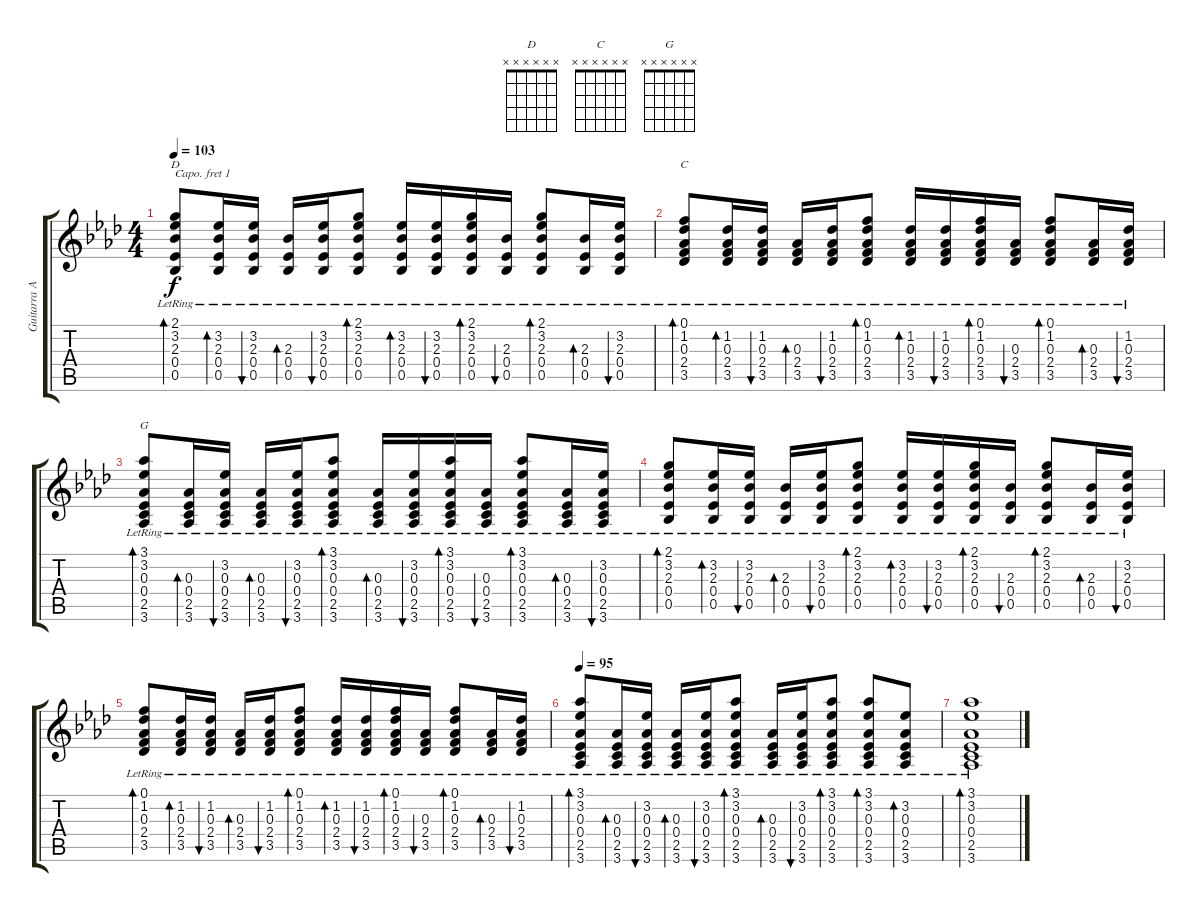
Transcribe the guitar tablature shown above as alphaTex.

\track ("Guitarra Acústica" "Guitarra A") {instrument acousticguitarsteel}
\staff {score tabs}
\capo 1
\tuning (E4 B3 G3 D3 A2 E2) {hide}
\chord ("D" x x x x x x)
\chord ("C" x x x x x x)
\chord ("G" x x x x x x)
\ts (4 4)
\tempo 103
\clef g2
\ks ab
(2.1{lr} 3.2{lr} 2.3{lr} 0.4{lr} 0.5{lr}).8{bd 60 ch "D" dy f} (3.2{lr} 2.3{lr} 0.4{lr} 0.5{lr}).16{bd 60} (3.2{lr} 2.3{lr} 0.4{lr} 0.5{lr}).16{bu 60} (2.3{lr} 0.4{lr} 0.5{lr}).16{bd 60} (3.2{lr} 2.3{lr} 0.4{lr} 0.5{lr}).16{bu 60} (2.1{lr} 3.2{lr} 2.3{lr} 0.4{lr} 0.5{lr}).8{bd 60} (3.2{lr} 2.3{lr} 0.4{lr} 0.5{lr}).16{bd 60} (3.2{lr} 2.3{lr} 0.4{lr} 0.5{lr}).16{bu 60} (2.1{lr} 3.2{lr} 2.3{lr} 0.4{lr} 0.5{lr}).16{bd 60} (2.3{lr} 0.4{lr} 0.5{lr}).16{bu 60} (2.1{lr} 3.2{lr} 2.3{lr} 0.4{lr} 0.5{lr}).8{bd 60} (2.3{lr} 0.4{lr} 0.5{lr}).16{bd 60} (3.2{lr} 2.3{lr} 0.4{lr} 0.5{lr}).16{bu 60} |
(0.1{lr} 1.2{lr} 0.3{lr} 2.4{lr} 3.5{lr}).8{bd 60 ch "C"} (1.2{lr} 0.3{lr} 2.4{lr} 3.5{lr}).16{bd 60} (1.2{lr} 0.3{lr} 2.4{lr} 3.5{lr}).16{bu 60} (0.3{lr} 2.4{lr} 3.5{lr}).16{bd 60} (1.2{lr} 0.3{lr} 2.4{lr} 3.5{lr}).16{bu 60} (0.1{lr} 1.2{lr} 0.3{lr} 2.4{lr} 3.5{lr}).8{bd 60} (1.2{lr} 0.3{lr} 2.4{lr} 3.5{lr}).16{bd 60} (1.2{lr} 0.3{lr} 2.4{lr} 3.5{lr}).16{bu 60} (0.1{lr} 1.2{lr} 0.3{lr} 2.4{lr} 3.5{lr}).16{bd 60} (0.3{lr} 2.4{lr} 3.5{lr}).16{bu 60} (0.1{lr} 1.2{lr} 0.3{lr} 2.4{lr} 3.5{lr}).8{bd 60} (0.3{lr} 2.4{lr} 3.5{lr}).16{bd 60} (1.2{lr} 0.3{lr} 2.4{lr} 3.5{lr}).16{bu 60} |
(3.1{lr} 3.2{lr} 0.3{lr} 0.4{lr} 2.5{lr} 3.6{lr}).8{bd 60 ch "G"} (0.3{lr} 0.4{lr} 2.5{lr} 3.6{lr}).16{bd 60} (3.2{lr} 0.3{lr} 0.4{lr} 2.5{lr} 3.6{lr}).16{bu 60} (0.3{lr} 0.4{lr} 2.5{lr} 3.6{lr}).16{bd 60} (3.2{lr} 0.3{lr} 0.4{lr} 2.5{lr} 3.6{lr}).16{bu 60} (3.1{lr} 3.2{lr} 0.3{lr} 0.4{lr} 2.5{lr} 3.6{lr}).8{bd 60} (0.3{lr} 0.4{lr} 2.5{lr} 3.6{lr}).16{bd 60} (3.2{lr} 0.3{lr} 0.4{lr} 2.5{lr} 3.6{lr}).16{bu 60} (3.1{lr} 3.2{lr} 0.3{lr} 0.4{lr} 2.5{lr} 3.6{lr}).16{bd 60} (0.3{lr} 0.4{lr} 2.5{lr} 3.6{lr}).16{bu 60} (3.1{lr} 3.2{lr} 0.3{lr} 0.4{lr} 2.5{lr} 3.6{lr}).8{bd 60} (0.3{lr} 0.4{lr} 2.5{lr} 3.6{lr}).16{bd 60} (3.2{lr} 0.3{lr} 0.4{lr} 2.5{lr} 3.6{lr}).16{bu 60} |
(2.1{lr} 3.2{lr} 2.3{lr} 0.4{lr} 0.5{lr}).8{bd 60} (3.2{lr} 2.3{lr} 0.4{lr} 0.5{lr}).16{bd 60} (3.2{lr} 2.3{lr} 0.4{lr} 0.5{lr}).16{bu 60} (2.3{lr} 0.4{lr} 0.5{lr}).16{bd 60} (3.2{lr} 2.3{lr} 0.4{lr} 0.5{lr}).16{bu 60} (2.1{lr} 3.2{lr} 2.3{lr} 0.4{lr} 0.5{lr}).8{bd 60} (3.2{lr} 2.3{lr} 0.4{lr} 0.5{lr}).16{bd 60} (3.2{lr} 2.3{lr} 0.4{lr} 0.5{lr}).16{bu 60} (2.1{lr} 3.2{lr} 2.3{lr} 0.4{lr} 0.5{lr}).16{bd 60} (2.3{lr} 0.4{lr} 0.5{lr}).16{bu 60} (2.1{lr} 3.2{lr} 2.3{lr} 0.4{lr} 0.5{lr}).8{bd 60} (2.3{lr} 0.4{lr} 0.5{lr}).16{bd 60} (3.2{lr} 2.3{lr} 0.4{lr} 0.5{lr}).16{bu 60} |
(0.1{lr} 1.2{lr} 0.3{lr} 2.4{lr} 3.5{lr}).8{bd 60} (1.2{lr} 0.3{lr} 2.4{lr} 3.5{lr}).16{bd 60} (1.2{lr} 0.3{lr} 2.4{lr} 3.5{lr}).16{bu 60} (0.3{lr} 2.4{lr} 3.5{lr}).16{bd 60} (1.2{lr} 0.3{lr} 2.4{lr} 3.5{lr}).16{bu 60} (0.1{lr} 1.2{lr} 0.3{lr} 2.4{lr} 3.5{lr}).8{bd 60} (1.2{lr} 0.3{lr} 2.4{lr} 3.5{lr}).16{bd 60} (1.2{lr} 0.3{lr} 2.4{lr} 3.5{lr}).16{bu 60} (0.1{lr} 1.2{lr} 0.3{lr} 2.4{lr} 3.5{lr}).16{bd 60} (0.3{lr} 2.4{lr} 3.5{lr}).16{bu 60} (0.1{lr} 1.2{lr} 0.3{lr} 2.4{lr} 3.5{lr}).8{bd 60} (0.3{lr} 2.4{lr} 3.5{lr}).16{bd 60} (1.2{lr} 0.3{lr} 2.4{lr} 3.5{lr}).16{bu 60} |
\tempo 95
(3.1{lr} 3.2{lr} 0.3{lr} 0.4{lr} 2.5{lr} 3.6{lr}).8{bd 60} (0.3{lr} 0.4{lr} 2.5{lr} 3.6{lr}).16{bd 60} (3.2{lr} 0.3{lr} 0.4{lr} 2.5{lr} 3.6{lr}).16{bu 60} (0.3{lr} 0.4{lr} 2.5{lr} 3.6{lr}).16{bd 60} (3.2{lr} 0.3{lr} 0.4{lr} 2.5{lr} 3.6{lr}).16{bu 60} (3.1{lr} 3.2{lr} 0.3{lr} 0.4{lr} 2.5{lr} 3.6{lr}).8{bd 60} (0.3{lr} 0.4{lr} 2.5{lr} 3.6{lr}).16{bd 60} (3.2{lr} 0.3{lr} 0.4{lr} 2.5{lr} 3.6{lr}).16{bu 60} (3.1{lr} 3.2{lr} 0.3{lr} 0.4{lr} 2.5{lr} 3.6{lr}).8{bd 60} (3.1{lr} 3.2{lr} 0.3{lr} 0.4{lr} 2.5{lr} 3.6{lr}).8{bd 60} (3.2{lr} 0.3{lr} 0.4{lr} 2.5{lr} 3.6{lr}).8{bd 60} |
(3.1{lr} 3.2{lr} 0.3{lr} 0.4{lr} 2.5{lr} 3.6{lr}).1{bd 120}
